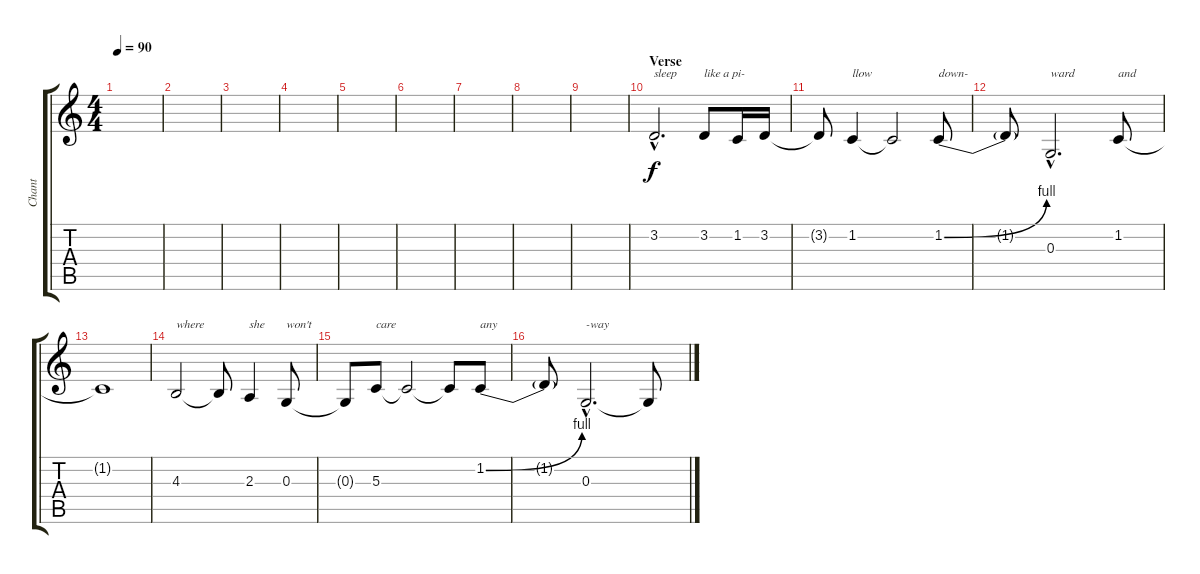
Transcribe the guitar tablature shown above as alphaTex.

\track ("Chant" "Chant") {instrument accordion}
\staff {score tabs}
\tuning (E4 B3 G3 D3 A2 E2) {hide}
\ts (4 4)
\tempo 90
\clef g2
\ks c
|
|
|
|
|
|
|
|
|
\section ("" "Verse")
3.2{hac}.2{d txt "sleep"} 3.2.8{txt "like a pi-"} 1.2.16 3.2.16 |
3.2{t}.8 1.2.4{txt "llow"} 1.2{t}.2 1.2{be (bend 0 0 60 4)}.8{txt "down-"} |
1.2{t}.8 0.3{hac}.2{d txt "ward"} 1.2.8{txt "and"} |
1.2{t}.1 |
4.3.2{txt "where"} 4.3{t}.8 2.3.4{txt "she"} 0.3.8{txt "won't"} |
0.3{t}.8 5.3.8{txt "care"} 5.3{t}.2 5.3{t}.8 1.2{be (bend 0 0 60 4)}.8{txt "any"} |
1.2{t}.8 0.3{hac}.2{d txt "-way"} 0.3{t}.8
